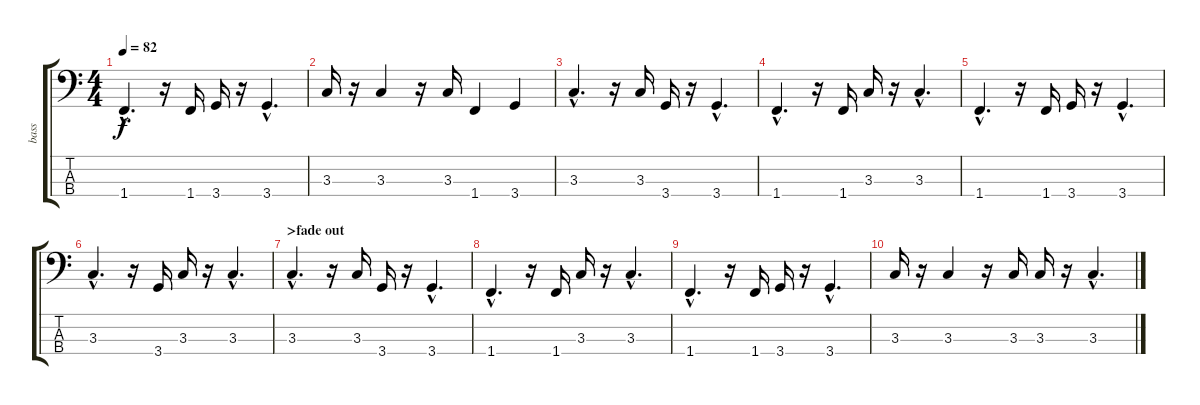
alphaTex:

\track ("bass" "bass") {instrument electricbassfinger}
\staff {score tabs}
\tuning (G2 D2 A1 E1) {hide}
\ts (4 4)
\tempo 82
\clef f4
\ks c
1.4{hac}.4{d dy f} r.16 1.4.16 3.4.16 r.16 3.4{hac}.4{d} |
3.3.16 r.16 3.3.4 r.16 3.3.16 1.4.4 3.4.4 |
3.3{hac}.4{d} r.16 3.3.16 3.4.16 r.16 3.4{hac}.4{d} |
1.4{hac}.4{d} r.16 1.4.16 3.3.16 r.16 3.3{hac}.4{d} |
1.4{hac}.4{d} r.16 1.4.16 3.4.16 r.16 3.4{hac}.4{d} |
3.3{hac}.4{d} r.16 3.4.16 3.3.16 r.16 3.3{hac}.4{d} |
\section ("" ">fade out")
3.3{hac}.4{d volume 10} r.16 3.3.16 3.4.16 r.16 3.4{hac}.4{d} |
1.4{hac}.4{d volume 8} r.16 1.4.16 3.3.16 r.16 3.3{hac}.4{d} |
1.4{hac}.4{d volume 6} r.16 1.4.16 3.4.16 r.16 3.4{hac}.4{d} |
3.3.16{volume 2} r.16 3.3.4 r.16 3.3.16 3.3.16 r.16 3.3{hac}.4{d}
